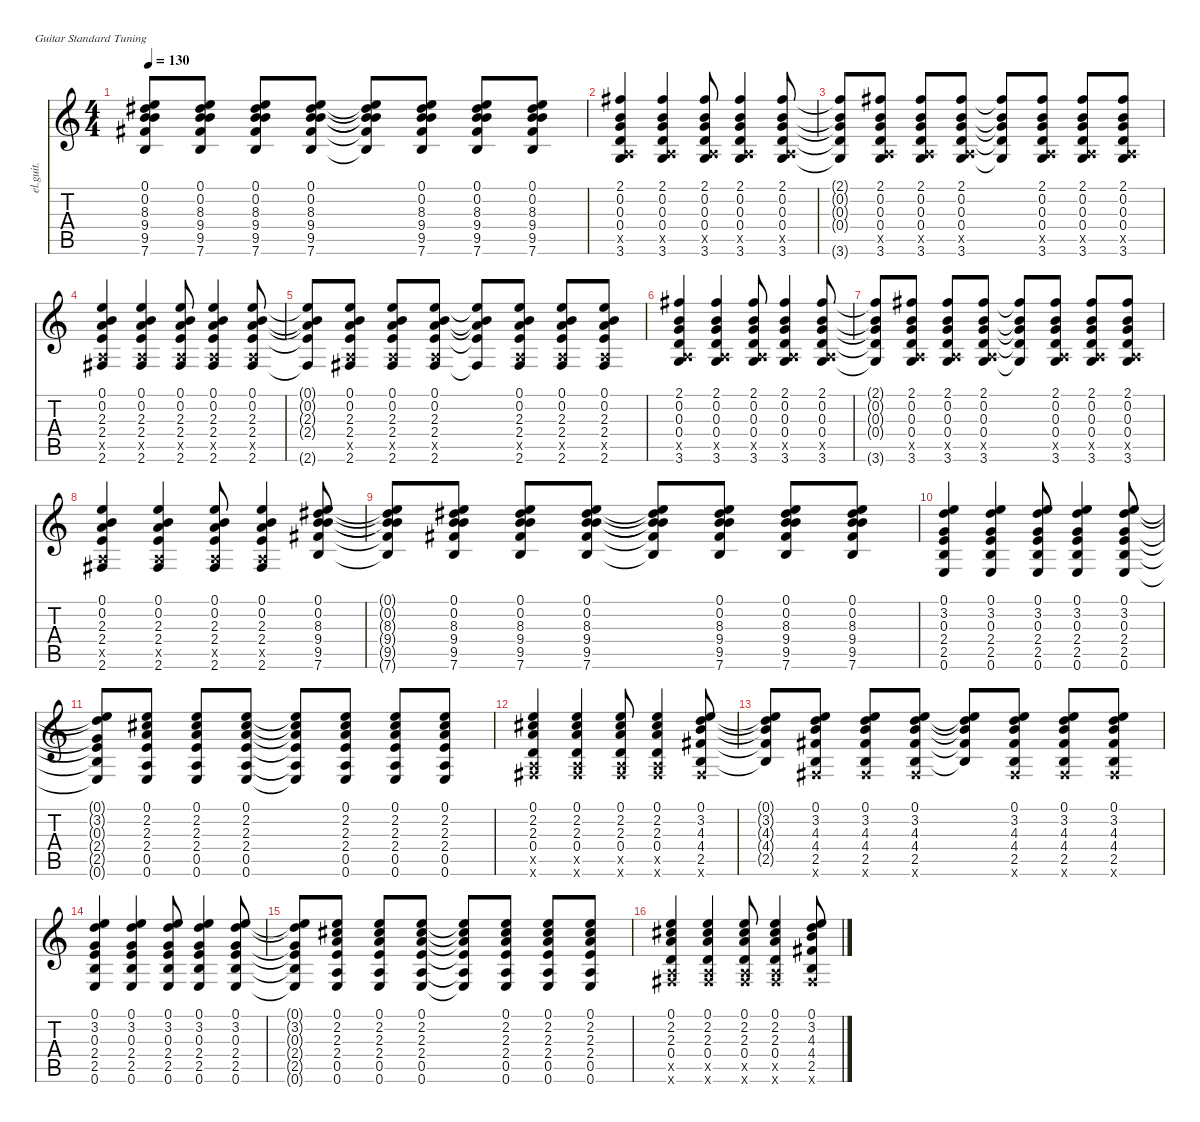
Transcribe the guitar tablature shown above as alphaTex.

\defaultSystemsLayout 4
\hideDynamics
\bracketExtendMode nobrackets
\otherSystemsTrackNameOrientation horizontal
\track ("Clean Chorused" "el.guit.") {instrument electricguitarclean}
\staff {score tabs}
\tuning (E4 B3 G3 D3 A2 E2)
\ts (4 4)
\tempo 130
\clef g2
\ks c
(0.1{t} 0.2{t} 8.3{t acc #} 9.4{t} 9.5{t acc #} 7.6{t}).8{dy f} (0.1 0.2 8.3{acc #} 9.4 9.5{acc #} 7.6).8 (0.1 0.2 8.3{acc #} 9.4 9.5{acc #} 7.6).8 (0.1 0.2 8.3{acc #} 9.4 9.5{acc #} 7.6).8 (0.1{t} 0.2{t} 8.3{t acc #} 9.4{t} 9.5{t acc #} 7.6{t}).8 (0.1 0.2 8.3{acc #} 9.4 9.5{acc #} 7.6).8 (0.1 0.2 8.3{acc #} 9.4 9.5{acc #} 7.6).8 (0.1 0.2 8.3{acc #} 9.4 9.5{acc #} 7.6).8 |
(2.1{acc #} 0.2 0.3 0.4 0.5{x} 3.6).4 (2.1{acc #} 0.2 0.3 0.4 0.5{x} 3.6).4 (2.1{acc #} 0.2 0.3 0.4 0.5{x} 3.6).8 (2.1{acc #} 0.2 0.3 0.4 0.5{x} 3.6).4 (2.1{acc #} 0.2 0.3 0.4 0.5{x} 3.6).8 |
(2.1{t acc #} 0.2{t} 0.3{t} 0.4{t} 3.6{t}).8 (2.1{acc #} 0.2 0.3 0.4 0.5{x} 3.6).8 (2.1{acc #} 0.2 0.3 0.4 0.5{x} 3.6).8 (2.1{acc #} 0.2 0.3 0.4 0.5{x} 3.6).8 (2.1{t acc #} 0.2{t} 0.3{t} 0.4{t} 3.6{t}).8 (2.1{acc #} 0.2 0.3 0.4 0.5{x} 3.6).8 (2.1{acc #} 0.2 0.3 0.4 0.5{x} 3.6).8 (2.1{acc #} 0.2 0.3 0.4 0.5{x} 3.6).8 |
(0.1 0.2 2.3 2.4 0.5{x} 2.6{acc #}).4 (0.1 0.2 2.3 2.4 0.5{x} 2.6{acc #}).4 (0.1 0.2 2.3 2.4 0.5{x} 2.6{acc #}).8 (0.1 0.2 2.3 2.4 0.5{x} 2.6{acc #}).4 (0.1 0.2 2.3 2.4 0.5{x} 2.6{acc #}).8 |
(0.1{t} 0.2{t} 2.3{t} 2.4{t} 2.6{t acc #}).8 (0.1 0.2 2.3 2.4 0.5{x} 2.6{acc #}).8 (0.1 0.2 2.3 2.4 0.5{x} 2.6{acc #}).8 (0.1 0.2 2.3 2.4 0.5{x} 2.6{acc #}).8 (0.1{t} 0.2{t} 2.3{t} 2.4{t} 2.6{t acc #}).8 (0.1 0.2 2.3 2.4 0.5{x} 2.6{acc #}).8 (0.1 0.2 2.3 2.4 0.5{x} 2.6{acc #}).8 (0.1 0.2 2.3 2.4 0.5{x} 2.6{acc #}).8 |
(2.1{acc #} 0.2 0.3 0.4 0.5{x} 3.6).4 (2.1{acc #} 0.2 0.3 0.4 0.5{x} 3.6).4 (2.1{acc #} 0.2 0.3 0.4 0.5{x} 3.6).8 (2.1{acc #} 0.2 0.3 0.4 0.5{x} 3.6).4 (2.1{acc #} 0.2 0.3 0.4 0.5{x} 3.6).8 |
(2.1{t acc #} 0.2{t} 0.3{t} 0.4{t} 3.6{t}).8 (2.1{acc #} 0.2 0.3 0.4 0.5{x} 3.6).8 (2.1{acc #} 0.2 0.3 0.4 0.5{x} 3.6).8 (2.1{acc #} 0.2 0.3 0.4 0.5{x} 3.6).8 (2.1{t acc #} 0.2{t} 0.3{t} 0.4{t} 3.6{t}).8 (2.1{acc #} 0.2 0.3 0.4 0.5{x} 3.6).8 (2.1{acc #} 0.2 0.3 0.4 0.5{x} 3.6).8 (2.1{acc #} 0.2 0.3 0.4 0.5{x} 3.6).8 |
(0.1 0.2 2.3 2.4 0.5{x} 2.6{acc #}).4 (0.1 0.2 2.3 2.4 0.5{x} 2.6{acc #}).4 (0.1 0.2 2.3 2.4 0.5{x} 2.6{acc #}).8 (0.1 0.2 2.3 2.4 0.5{x} 2.6{acc #}).4 (0.1 0.2 8.3{acc #} 9.4 9.5{acc #} 7.6).8 |
(0.1{t} 0.2{t} 8.3{t acc #} 9.4{t} 9.5{t acc #} 7.6{t}).8 (0.1 0.2 8.3{acc #} 9.4 9.5{acc #} 7.6).8 (0.1 0.2 8.3{acc #} 9.4 9.5{acc #} 7.6).8 (0.1 0.2 8.3{acc #} 9.4 9.5{acc #} 7.6).8 (0.1{t} 0.2{t} 8.3{t acc #} 9.4{t} 9.5{t acc #} 7.6{t}).8 (0.1 0.2 8.3{acc #} 9.4 9.5{acc #} 7.6).8 (0.1 0.2 8.3{acc #} 9.4 9.5{acc #} 7.6).8 (0.1 0.2 8.3{acc #} 9.4 9.5{acc #} 7.6).8 |
(0.1 3.2 0.3 2.4 2.5 0.6).4 (0.1 3.2 0.3 2.4 2.5 0.6).4 (0.1 3.2 0.3 2.4 2.5 0.6).8 (0.1 3.2 0.3 2.4 2.5 0.6).4 (0.1 3.2 0.3 2.4 2.5 0.6).8 |
(0.1{t} 3.2{t} 0.3{t} 2.4{t} 2.5{t} 0.6{t}).8 (0.1 2.2{acc #} 2.3 2.4 0.5 0.6).8 (0.1 2.2{acc #} 2.3 2.4 0.5 0.6).8 (0.1 2.2{acc #} 2.3 2.4 0.5 0.6).8 (0.1{t} 2.2{t acc #} 2.3{t} 2.4{t} 0.5{t} 0.6{t}).8 (0.1 2.2{acc #} 2.3 2.4 0.5 0.6).8 (0.1 2.2{acc #} 2.3 2.4 0.5 0.6).8 (0.1 2.2{acc #} 2.3 2.4 0.5 0.6).8 |
(0.1 2.2{acc #} 2.3 0.4 0.5{x} 2.6{x acc #}).4 (0.1 2.2{acc #} 2.3 0.4 0.5{x} 2.6{x acc #}).4 (0.1 2.2{acc #} 2.3 0.4 0.5{x} 2.6{x acc #}).8 (0.1 2.2{acc #} 2.3 0.4 0.5{x} 2.6{x acc #}).4 (0.1 3.2 4.3 4.4{acc #} 2.5 2.6{x acc #}).8 |
(0.1{t} 3.2{t} 4.3{t} 4.4{t acc #} 2.5{t}).8 (0.1 3.2 4.3 4.4{acc #} 2.5 2.6{x acc #}).8 (0.1 3.2 4.3 4.4{acc #} 2.5 2.6{x acc #}).8 (0.1 3.2 4.3 4.4{acc #} 2.5 2.6{x acc #}).8 (0.1{t} 3.2{t} 4.3{t} 4.4{t acc #} 2.5{t}).8 (0.1 3.2 4.3 4.4{acc #} 2.5 2.6{x acc #}).8 (0.1 3.2 4.3 4.4{acc #} 2.5 2.6{x acc #}).8 (0.1 3.2 4.3 4.4{acc #} 2.5 2.6{x acc #}).8 |
(0.1 3.2 0.3 2.4 2.5 0.6).4 (0.1 3.2 0.3 2.4 2.5 0.6).4 (0.1 3.2 0.3 2.4 2.5 0.6).8 (0.1 3.2 0.3 2.4 2.5 0.6).4 (0.1 3.2 0.3 2.4 2.5 0.6).8 |
(0.1{t} 3.2{t} 0.3{t} 2.4{t} 2.5{t} 0.6{t}).8 (0.1 2.2{acc #} 2.3 2.4 0.5 0.6).8 (0.1 2.2{acc #} 2.3 2.4 0.5 0.6).8 (0.1 2.2{acc #} 2.3 2.4 0.5 0.6).8 (0.1{t} 2.2{t acc #} 2.3{t} 2.4{t} 0.5{t} 0.6{t}).8 (0.1 2.2{acc #} 2.3 2.4 0.5 0.6).8 (0.1 2.2{acc #} 2.3 2.4 0.5 0.6).8 (0.1 2.2{acc #} 2.3 2.4 0.5 0.6).8 |
(0.1 2.2{acc #} 2.3 0.4 0.5{x} 2.6{x acc #}).4 (0.1 2.2{acc #} 2.3 0.4 0.5{x} 2.6{x acc #}).4 (0.1 2.2{acc #} 2.3 0.4 0.5{x} 2.6{x acc #}).8 (0.1 2.2{acc #} 2.3 0.4 0.5{x} 2.6{x acc #}).4 (0.1 3.2 4.3 4.4{acc #} 2.5 2.6{x acc #}).8
